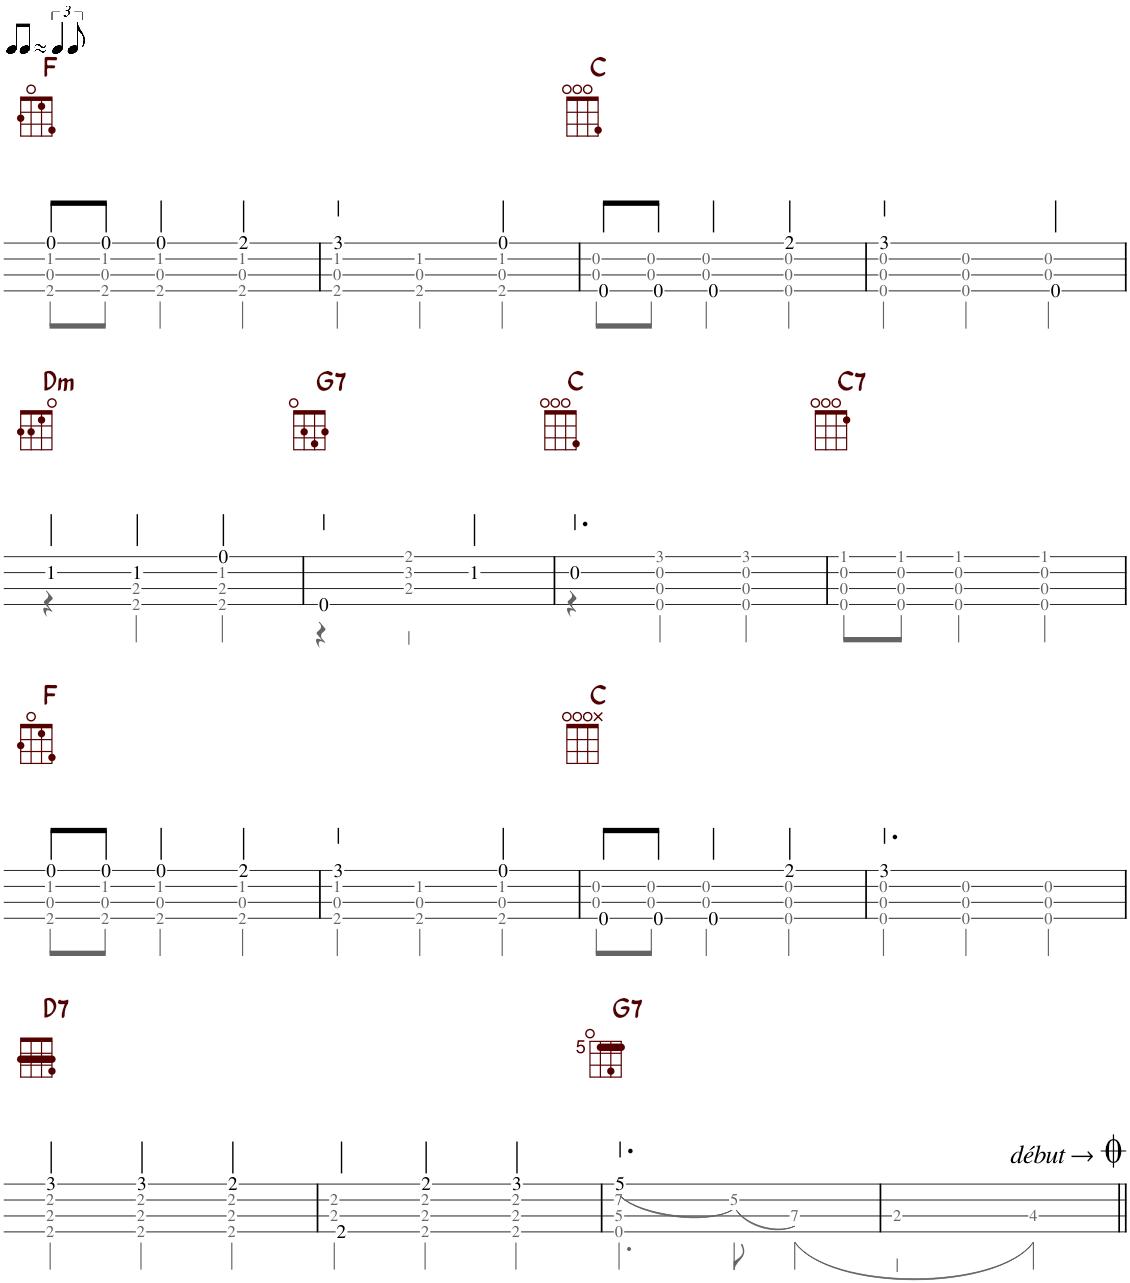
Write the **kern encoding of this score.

**kern	**harte
*part1	*part1
*staff1	*
*I"Ukulélé [Tablature]	*
!!LO:PB:g=z
*k[]	*
*M3/4	*
=17	=17
*^	*
8a/L	8a!i\ 8c!i\ 8f!i\L	F:maj
8a/J	8a!i\ 8c!i\ 8f!i\J	.
4a/	4a!i\ 4c!i\ 4f!i\	.
4b/	4a!i\ 4c!i\ 4f!i\	.
=18	=18	=18
2cc/	4a!i\ 4c!i\ 4f!i\	.
.	4a!i\ 4c!i\ 4f!i\	.
4a/	4a!i\ 4c!i\ 4f!i\	.
=19	=19	=19
8g/L	8c!i\ 8e!i\L	C:maj
8g/J	8c!i\ 8e!i\J	.
4g/	4c!i\ 4e!i\	.
4b/	4g!i\ 4c!i\ 4e!i\	.
=20	=20	=20
2cc/	4g!i\ 4c!i\ 4e!i\	.
.	4g!i\ 4c!i\ 4e!i\	.
4g/	4c!i\ 4e!i\	.
!!LO:LB:g=z	!!
=21	=21	=21
!	!	!LO:H:kt=m
4f/	4r	D:min
4f/	4a!i\ 4d!i\	.
4a/	4a!i\ 4d!i\ 4f!i\	.
=22	=22	=22
!	!	!LO:H:kt=7
2g/	4r	G:7
.	2d!i\ 2g!i\ 2b!i\	.
4f/	.	.
=23	=23	=23
2.e/	4r	C:maj
.	4g!i\ 4c!i\ 4e!i\ 4cc!i\	.
.	4g!i\ 4c!i\ 4e!i\ 4cc!i\	.
=24	=24	=24
!	!	!LO:H:kt=7
2.ryy	8g!i\ 8c!i\ 8e!i\ 8b-!i\L	C:7
.	8g!i\ 8c!i\ 8e!i\ 8b-!i\J	.
.	4g!i\ 4c!i\ 4e!i\ 4b-!i\	.
.	4g!i\ 4c!i\ 4e!i\ 4b-!i\	.
!!LO:LB:g=z	!!
=25	=25	=25
8a/L	8a!i\ 8c!i\ 8f!i\L	F:maj
8a/J	8a!i\ 8c!i\ 8f!i\J	.
4a/	4a!i\ 4c!i\ 4f!i\	.
4b/	4a!i\ 4c!i\ 4f!i\	.
=26	=26	=26
2cc/	4a!i\ 4c!i\ 4f!i\	.
.	4a!i\ 4c!i\ 4f!i\	.
4a/	4a!i\ 4c!i\ 4f!i\	.
=27	=27	=27
8g/L	8c!i\ 8e!i\L	C:maj
8g/J	8c!i\ 8e!i\J	.
4g/	4c!i\ 4e!i\	.
4b/	4g!i\ 4c!i\ 4e!i\	.
=28	=28	=28
2.cc/	4g!i\ 4c!i\ 4e!i\	.
.	4g!i\ 4c!i\ 4e!i\	.
.	4g!i\ 4c!i\ 4e!i\	.
!!LO:LB:g=z	!!
=29	=29	=29
!	!	!LO:H:kt=7
4cc/	4a!i\ 4d!i\ 4f#!i\	D:7
4cc/	4a!i\ 4d!i\ 4f#!i\	.
4b/	4a!i\ 4d!i\ 4f#!i\	.
=30	=30	=30
4a/	4d!i\ 4f#!i\	.
4b/	4a!i\ 4d!i\ 4f#!i\	.
4cc/	4a!i\ 4d!i\ 4f#!i\	.
=31	=31	=31
!	!	!LO:H:kt=7
(2.dd/	4.g!i\ 4.f!i\ 4.b!i\	G:7
.	(8a!i\)	.
.	(4g!i\)	.
=32	=32	=32
2.ryy	2d!i\	.
.	4e!i\)	.
!	!LO:TX:a:t=<i>début</i> → <font size="14"/>	!
*v	*v	*
=||	=||
*-	*-
